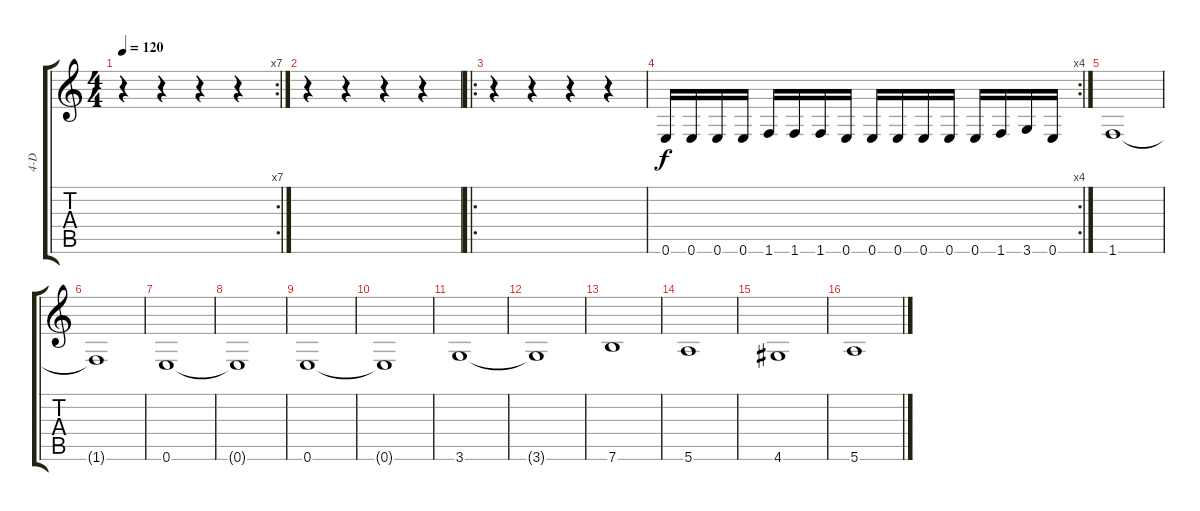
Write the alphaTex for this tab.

\track ("4-D" "4-D") {instrument electricbassfinger}
\staff {score tabs}
\tuning (E4 B3 G3 D3 A2 E2) {hide}
\rc 7
\ts (4 4)
\tempo 120
\clef g2
\ks c
r.4{dy f instrument electricbassfinger} r.4 r.4 r.4 |
r.4 r.4 r.4 r.4 |
\ro
r.4 r.4 r.4 r.4 |
\rc 4
0.6.16 0.6.16 0.6.16 0.6.16 1.6.16 1.6.16 1.6.16 0.6.16 0.6.16 0.6.16 0.6.16 0.6.16 0.6.16 1.6.16 3.6.16 0.6.16 |
1.6.1 |
1.6{t}.1 |
0.6.1 |
0.6{t}.1 |
0.6.1 |
0.6{t}.1 |
3.6.1 |
3.6{t}.1 |
7.6.1 |
5.6.1 |
4.6.1 |
5.6.1
